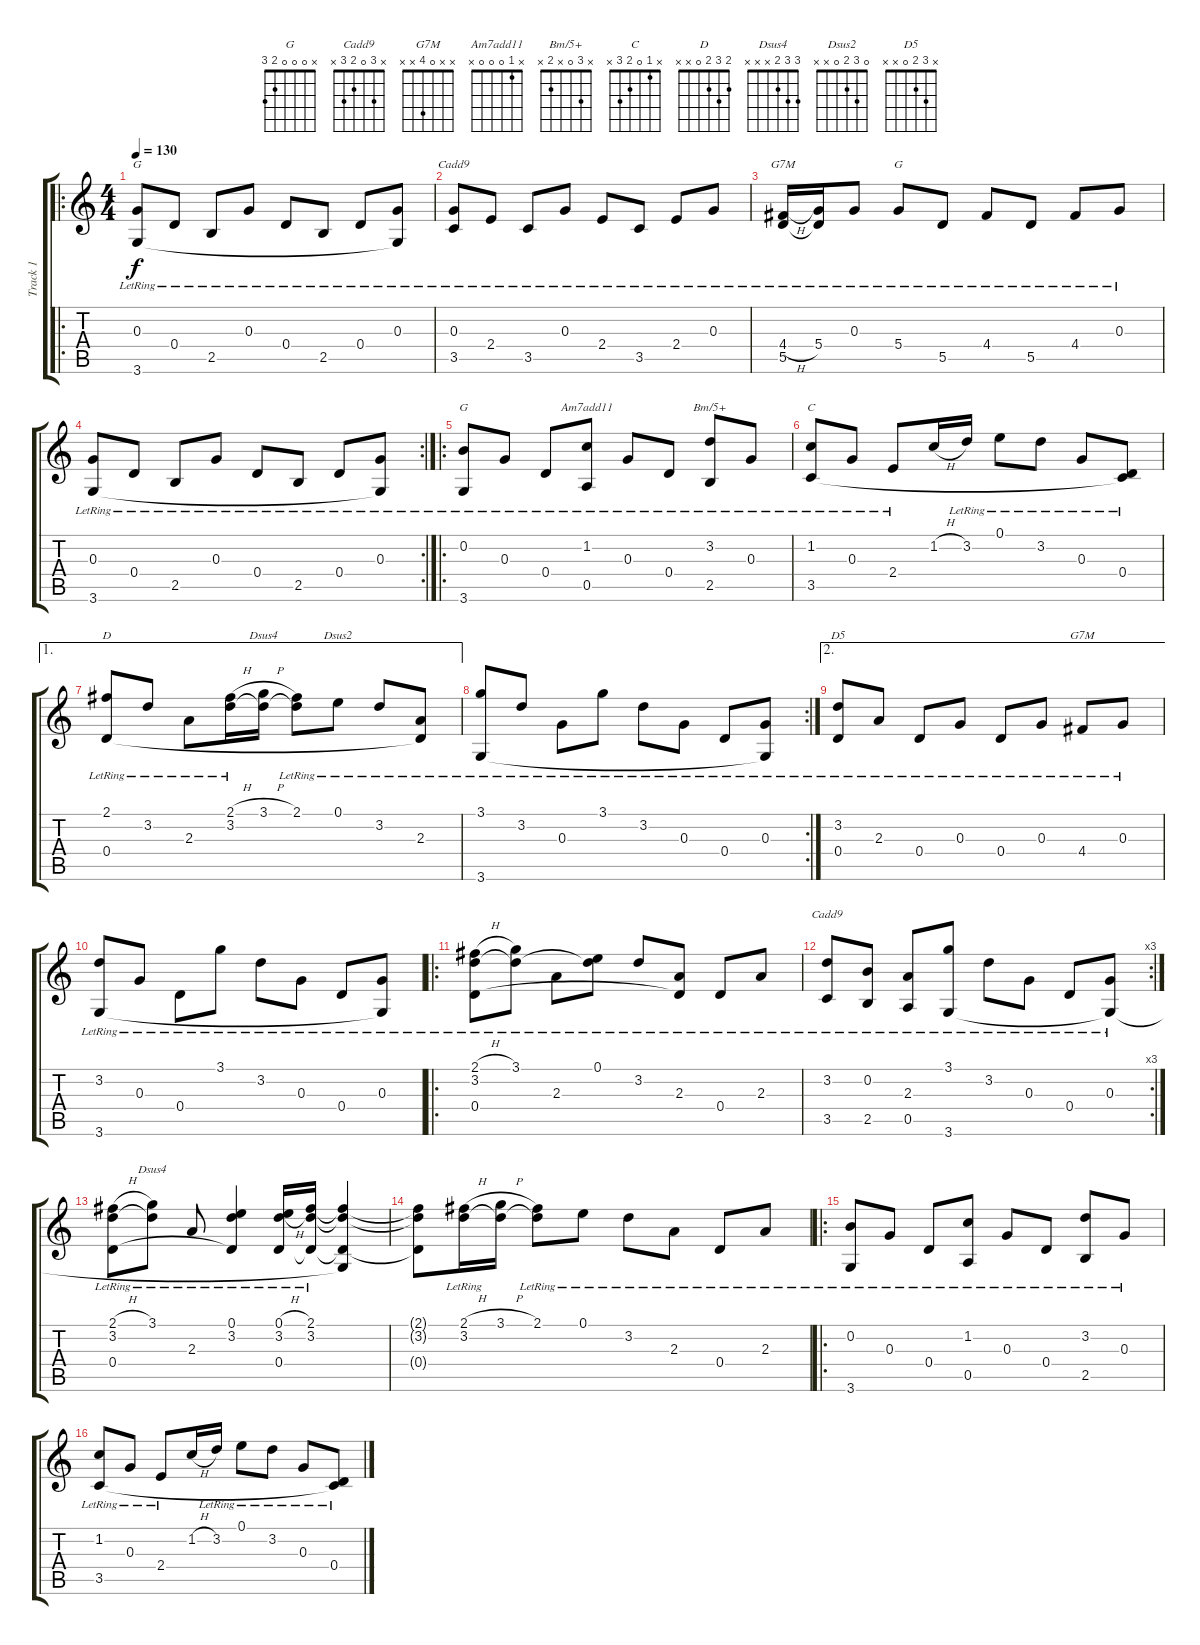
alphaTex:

\track ("Track 1" "Track 1") {instrument acousticguitarsteel}
\staff {score tabs}
\tuning (E4 B3 G3 D3 A2 E2) {hide}
\chord ("G" 3 3 0 0 2 3)
\chord ("Cadd9" 0 3 0 2 3 x)
\chord ("G7M" x x 0 4 5 x)
\chord ("G" x x 0 5 5 x)
\chord ("G" x 0 0 0 2 3)
\chord ("Am7add11" x 1 0 0 0 x)
\chord ("Bm/5+" x 3 0 x 2 x)
\chord ("C" x 1 0 2 3 x)
\chord ("D" 2 3 2 0 x x)
\chord ("Dsus4" 3 3 2 0 x x)
\chord ("Dsus2" 0 3 2 0 x x)
\chord ("D5" x 3 2 0 x x)
\chord ("G7M" x x 0 4 x x)
\chord ("Cadd9" x 3 0 2 3 x)
\chord ("Dsus4" 3 3 2 x x x)
\ro
\ts (4 4)
\tempo 130
\clef g2
\ks c
(0.3{lr} 3.6{lr}).8{ch "G" dy f instrument acousticguitarsteel} 0.4{lr}.8 2.5{lr}.8 0.3{lr}.8 0.4{lr}.8 2.5{lr}.8 0.4{lr}.8 (0.3{lr} 3.6{t}).8 |
(0.3{lr} 3.5{lr}).8{ch "Cadd9"} 2.4{lr}.8 3.5{lr}.8 0.3{lr}.8 2.4{lr}.8 3.5{lr}.8 2.4{lr}.8 0.3{lr}.8 |
(4.4{h} 5.5{lr}).16{ch "G7M"} (5.4{lr} 5.5{t}).16 0.3{lr}.8 5.4{lr}.8{ch "G"} 5.5{lr}.8 4.4{lr}.8 5.5{lr}.8 4.4{lr}.8 0.3{lr}.8 |
\rc 2
(0.3{lr} 3.6{lr}).8 0.4{lr}.8 2.5{lr}.8 0.3{lr}.8 0.4{lr}.8 2.5{lr}.8 0.4{lr}.8 (0.3{lr} 3.6{t}).8 |
\ro
(0.2{lr} 3.6{lr}).8{ch "G"} 0.3{lr}.8 0.4{lr}.8 (1.2{lr} 0.5{lr}).8{ch "Am7add11"} 0.3{lr}.8 0.4{lr}.8 (3.2{lr} 2.5{lr}).8{ch "Bm/5+"} 0.3{lr}.8 |
(1.2{lr} 3.5{lr}).8{ch "C"} 0.3{lr}.8 2.4{lr}.8 1.2{h}.16 3.2{lr}.16 0.1{lr}.8 3.2{lr}.8 0.3{lr}.8 (0.4{lr} 3.5{t}).8 |
\ae 1
(2.1{lr} 0.4{lr}).8{ch "D"} 3.2{lr}.8 2.3{lr}.8 (2.1{h} 3.2{lr}).16 (3.1{h} 3.2{t}).16{ch "Dsus4"} (2.1{lr} 3.2{t}).8 0.1{lr}.8{ch "Dsus2"} 3.2{lr}.8 (2.3{lr} 0.4{t}).8 |
\rc 2
(3.1{lr} 3.6{lr}).8 3.2{lr}.8 0.3{lr}.8 3.1{lr}.8 3.2{lr}.8 0.3{lr}.8 0.4{lr}.8 (0.3{lr} 3.6{t}).8 |
\ae 2
(3.2{lr} 0.4{lr}).8{ch "D5"} 2.3{lr}.8 0.4{lr}.8 0.3{lr}.8 0.4{lr}.8 0.3{lr}.8 4.4{lr}.8{ch "G7M"} 0.3{lr}.8 |
(3.2{lr} 3.6{lr}).8 0.3{lr}.8 0.4{lr}.8 3.1{lr}.8 3.2{lr}.8 0.3{lr}.8 0.4{lr}.8 (0.3{lr} 3.6{t}).8 |
\ro
(2.1{h} 3.2{lr} 0.4{lr}).8 (3.1{lr} 3.2{t}).8 2.3{lr}.8 (0.1{lr} 3.2{t}).8 3.2{lr}.8 (2.3{lr} 0.4{t}).8 0.4{lr}.8 2.3{lr}.8 |
\rc 3
(3.2{lr} 3.5{lr}).8{ch "Cadd9"} (0.2{lr} 2.5{lr}).8 (2.3{lr} 0.5{lr}).8 (3.1{lr} 3.6{lr}).8 3.2{lr}.8 0.3{lr}.8 0.4{lr}.8 (0.3{lr} 3.6{t}).8 |
(2.1{h} 3.2{lr} 0.4{lr}).8 (3.1{lr} 3.2{t}).8{ch "Dsus4"} 2.3{lr}.8 (0.1{lr} 3.2{lr} 0.4{t}).4 (0.1{h} 3.2{h} 0.4{lr}).16 (2.1{lr} 3.2{lr} 0.4{t}).16 (2.1{t} 3.2{t} 0.4{t} 3.6{t}).4 |
(2.1{t} 3.2{t} 0.4{t}).8 (2.1{h} 3.2{lr}).16 (3.1{h} 3.2{t}).16 (2.1{lr} 3.2{t}).8 0.1{lr}.8 3.2{lr}.8 2.3{lr}.8 0.4{lr}.8 2.3{lr}.8 |
\ro
(0.2{lr} 3.6{lr}).8 0.3{lr}.8 0.4{lr}.8 (1.2{lr} 0.5{lr}).8 0.3{lr}.8 0.4{lr}.8 (3.2{lr} 2.5{lr}).8 0.3{lr}.8 |
(1.2{lr} 3.5{lr}).8 0.3{lr}.8 2.4{lr}.8 1.2{h}.16 3.2{lr}.16 0.1{lr}.8 3.2{lr}.8 0.3{lr}.8 (0.4{lr} 3.5{t}).8
